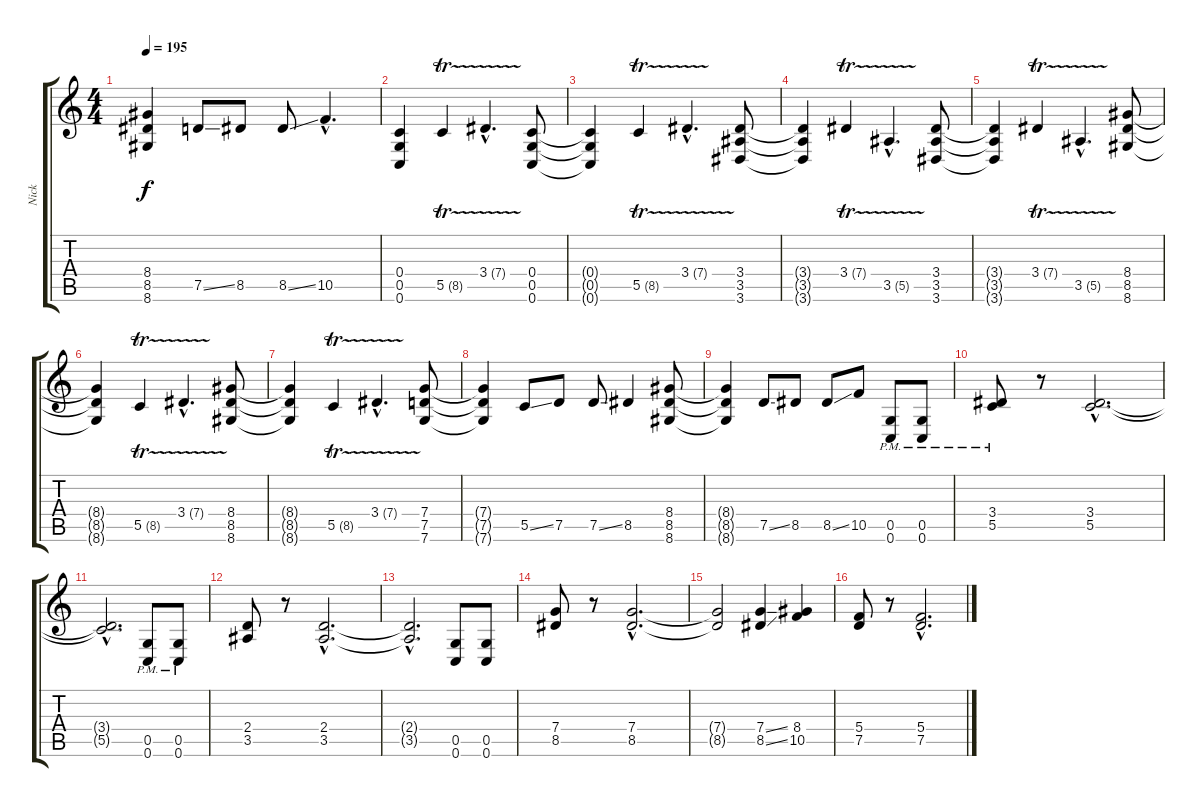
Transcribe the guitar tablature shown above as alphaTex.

\track ("Nick" "Nick") {instrument distortionguitar}
\staff {score tabs}
\tuning (D4 A3 F3 C3 G2 C2) {hide}
\ts (4 4)
\tempo 195
\clef g2
\ks c
(8.4{t} 8.5{t} 8.6{t}).4{dy f} 7.5{ss}.8 8.5.8 8.5{ss}.8 10.5{hac}.4{d} |
(0.4 0.5 0.6).4 5.5{tr (8 16)}.4 3.4{tr (7 16) hac}.4{d} (0.4 0.5 0.6).8 |
(0.4{t} 0.5{t} 0.6{t}).4 5.5{tr (8 16)}.4 3.4{tr (7 16) hac}.4{d} (3.4 3.5 3.6).8 |
(3.4{t} 3.5{t} 3.6{t}).4 3.4{tr (7 16)}.4 3.5{tr (5 16) hac}.4{d} (3.4 3.5 3.6).8 |
(3.4{t} 3.5{t} 3.6{t}).4 3.4{tr (7 16)}.4 3.5{tr (5 16) hac}.4{d} (8.4 8.5 8.6).8 |
(8.4{t} 8.5{t} 8.6{t}).4 5.5{tr (8 16)}.4 3.4{tr (7 16) hac}.4{d} (8.4 8.5 8.6).8 |
(8.4{t} 8.5{t} 8.6{t}).4 5.5{tr (8 16)}.4 3.4{tr (7 16) hac}.4{d} (7.4 7.5 7.6).8 |
(7.4{t} 7.5{t} 7.6{t}).4 5.5{ss}.8 7.5.8 7.5{ss}.8 8.5.4 (8.4 8.5 8.6).8 |
(8.4{t} 8.5{t} 8.6{t}).4 7.5{ss}.8 8.5.8 8.5{ss}.8 10.5.8 (0.5 0.6{pm}).8 (0.5 0.6{pm}).8 |
(3.4{pm} 5.5).8 r.8 (3.4{hac} 5.5{hac}).2{d} |
(3.4{hac t} 5.5{hac t}).2{d} (0.5{pm} 0.6).8 (0.5{pm} 0.6).8 |
(2.4 3.5).8 r.8 (2.4{hac} 3.5{hac}).2{d} |
(2.4{hac t} 3.5{hac t}).2{d} (0.5 0.6).8 (0.5 0.6).8 |
(7.4 8.5).8 r.8 (7.4{hac} 8.5{hac}).2{d} |
(7.4{t} 8.5{t}).2 (7.4{ss} 8.5{ss}).4 (8.4 10.5).4 |
(5.4 7.5).8 r.8 (5.4{hac} 7.5{hac}).2{d}
